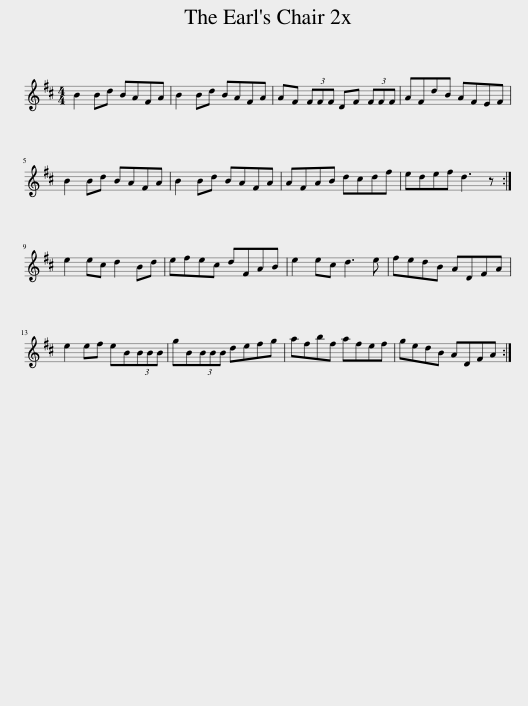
X:1
L:1/8
M:4/4
I:linebreak $
K:D
V:1 treble
V:1
 B2 Bd BAFA | B2 Bd BAFA | AF (3FFF DF (3FFF | AFdB AFEF |$ B2 Bd BAFA | %5
 B2 Bd BAFA | AFAB dcdf | edef d3 z :|$ e2 ec d2 Bd | efec dFAB | %10
 e2 ec d3 e | fedB ADFA |$ e2 ef eB(3BBB | gB(3BBB defg | afbf afef | %15
 gedB ADFA :| %16
